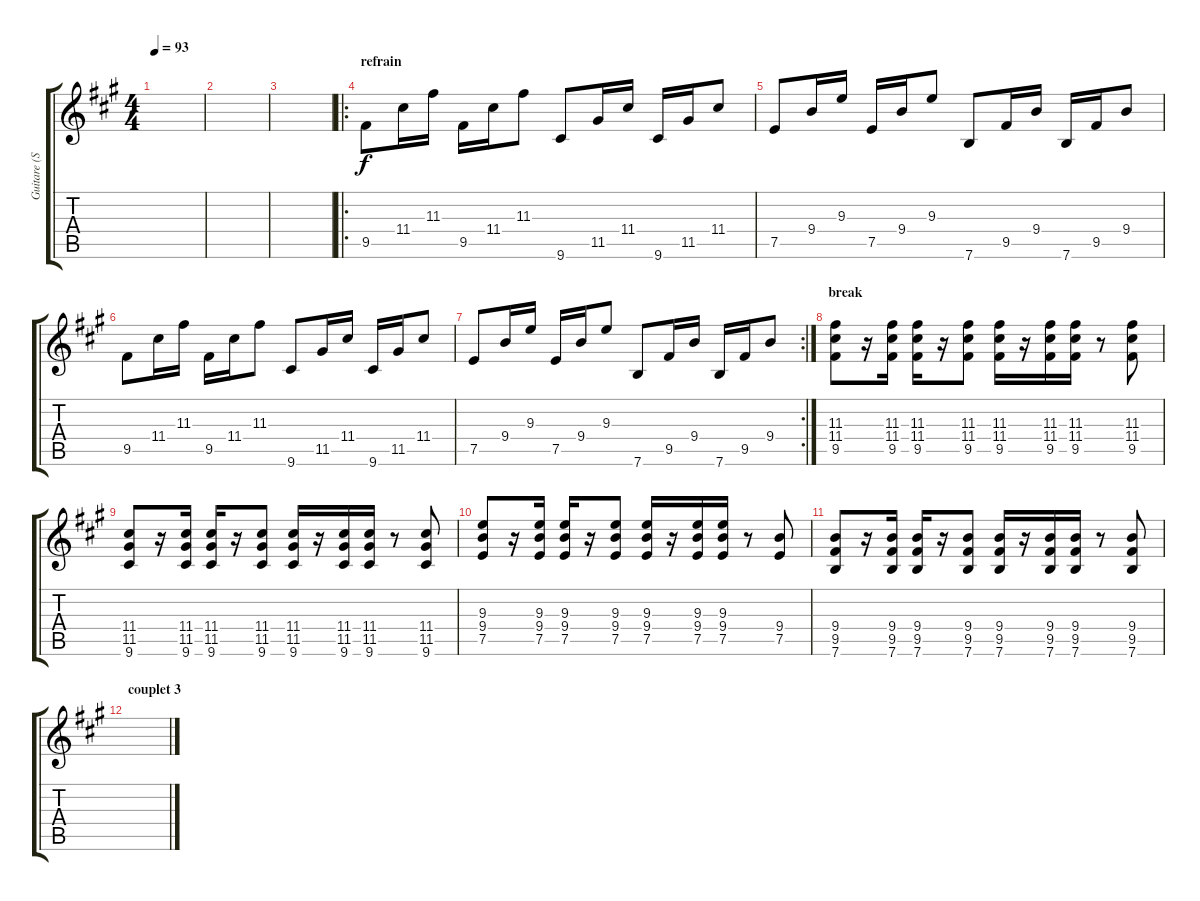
\track ("Guitare (Syl20)" "Guitare (S") {instrument distortionguitar}
\staff {score tabs}
\tuning (E4 B3 G3 D3 A2 E2) {hide}
\ts (4 4)
\tempo 93
\clef g2
\ks a
|
|
|
\ro
\section ("" "refrain")
9.5.8 11.4.16 11.3.16 9.5.16 11.4.16 11.3.8 9.6.8 11.5.16 11.4.16 9.6.16 11.5.16 11.4.8 |
7.5.8 9.4.16 9.3.16 7.5.16 9.4.16 9.3.8 7.6.8 9.5.16 9.4.16 7.6.16 9.5.16 9.4.8 |
9.5.8 11.4.16 11.3.16 9.5.16 11.4.16 11.3.8 9.6.8 11.5.16 11.4.16 9.6.16 11.5.16 11.4.8 |
\rc 2
7.5.8 9.4.16 9.3.16 7.5.16 9.4.16 9.3.8 7.6.8 9.5.16 9.4.16 7.6.16 9.5.16 9.4.8 |
\section ("" "break")
(11.3 11.4 9.5).8 r.16 (11.3 11.4 9.5).16 (11.3 11.4 9.5).16 r.16 (11.3 11.4 9.5).8 (11.3 11.4 9.5).16 r.16 (11.3 11.4 9.5).16 (11.3 11.4 9.5).16 r.8 (11.3 11.4 9.5).8 |
(11.4 11.5 9.6).8 r.16 (11.4 11.5 9.6).16 (11.4 11.5 9.6).16 r.16 (11.4 11.5 9.6).8 (11.4 11.5 9.6).16 r.16 (11.4 11.5 9.6).16 (11.4 11.5 9.6).16 r.8 (11.4 11.5 9.6).8 |
(9.3 9.4 7.5).8 r.16 (9.3 9.4 7.5).16 (9.3 9.4 7.5).16 r.16 (9.3 9.4 7.5).8 (9.3 9.4 7.5).16 r.16 (9.3 9.4 7.5).16 (9.3 9.4 7.5).16 r.8 (9.4 7.5).8 |
(9.4 9.5 7.6).8 r.16 (9.4 9.5 7.6).16 (9.4 9.5 7.6).16 r.16 (9.4 9.5 7.6).8 (9.4 9.5 7.6).16 r.16 (9.4 9.5 7.6).16 (9.4 9.5 7.6).16 r.8 (9.4 9.5 7.6).8 |
\section ("" "couplet 3")
